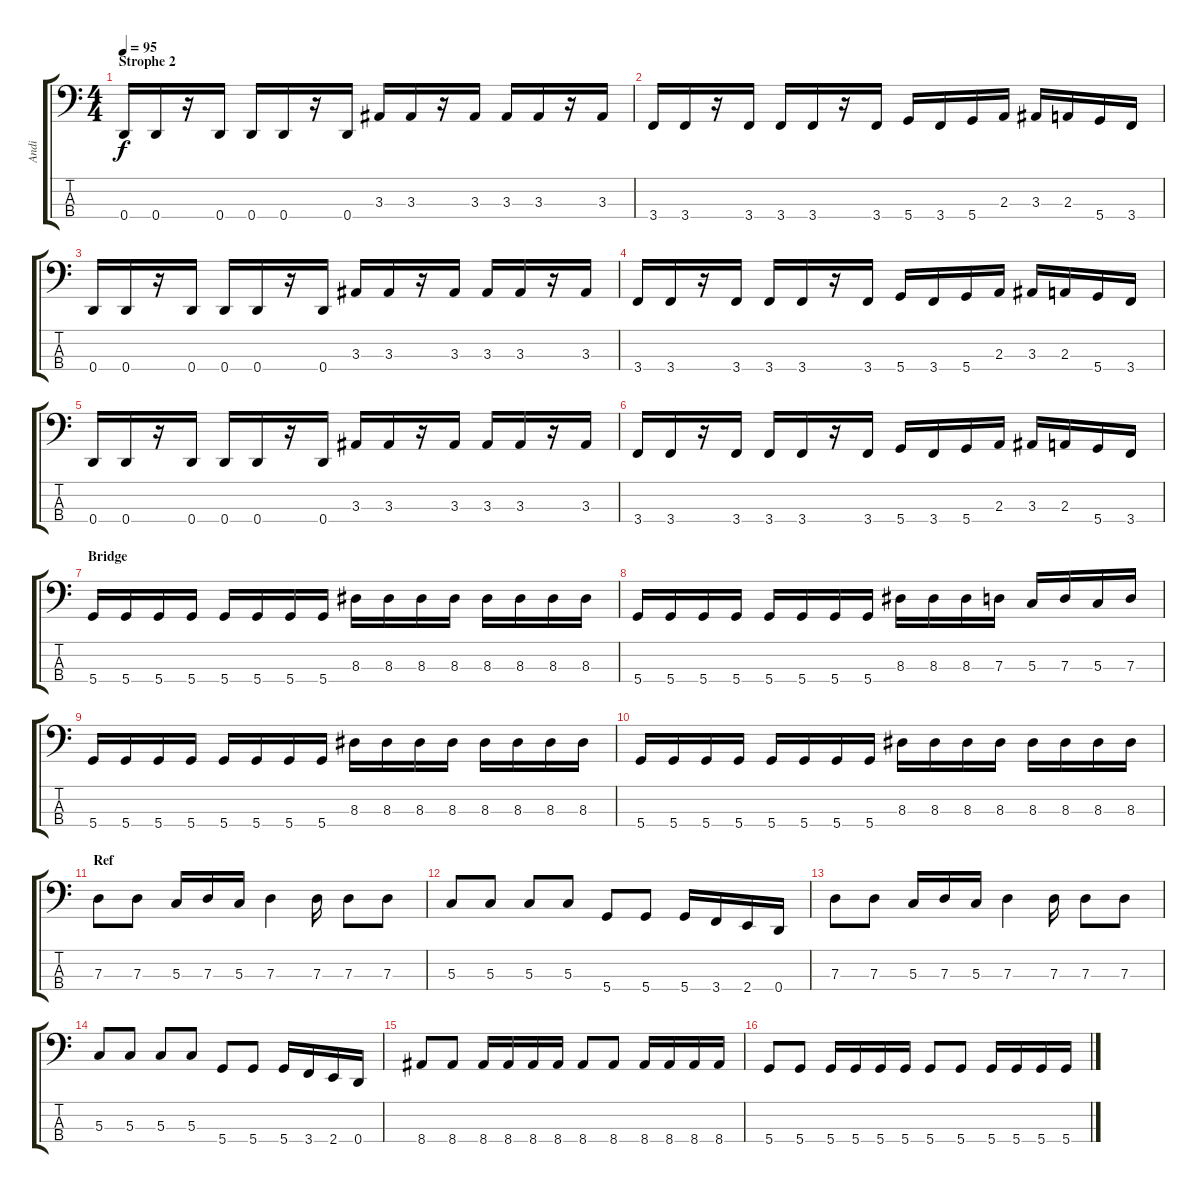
\track ("Andi" "Andi") {instrument electricbasspick}
\staff {score tabs}
\tuning (F2 C2 G1 D1) {hide}
\ts (4 4)
\section ("" "Strophe 2")
\tempo 95
\clef f4
\ks c
0.4.16{dy f} 0.4.16 r.16 0.4.16 0.4.16 0.4.16 r.16 0.4.16 3.3.16 3.3.16 r.16 3.3.16 3.3.16 3.3.16 r.16 3.3.16 |
3.4.16 3.4.16 r.16 3.4.16 3.4.16 3.4.16 r.16 3.4.16 5.4.16 3.4.16 5.4.16 2.3.16 3.3.16 2.3.16 5.4.16 3.4.16 |
0.4.16 0.4.16 r.16 0.4.16 0.4.16 0.4.16 r.16 0.4.16 3.3.16 3.3.16 r.16 3.3.16 3.3.16 3.3.16 r.16 3.3.16 |
3.4.16 3.4.16 r.16 3.4.16 3.4.16 3.4.16 r.16 3.4.16 5.4.16 3.4.16 5.4.16 2.3.16 3.3.16 2.3.16 5.4.16 3.4.16 |
0.4.16 0.4.16 r.16 0.4.16 0.4.16 0.4.16 r.16 0.4.16 3.3.16 3.3.16 r.16 3.3.16 3.3.16 3.3.16 r.16 3.3.16 |
3.4.16 3.4.16 r.16 3.4.16 3.4.16 3.4.16 r.16 3.4.16 5.4.16 3.4.16 5.4.16 2.3.16 3.3.16 2.3.16 5.4.16 3.4.16 |
\section ("" "Bridge")
5.4.16 5.4.16 5.4.16 5.4.16 5.4.16 5.4.16 5.4.16 5.4.16 8.3.16 8.3.16 8.3.16 8.3.16 8.3.16 8.3.16 8.3.16 8.3.16 |
5.4.16 5.4.16 5.4.16 5.4.16 5.4.16 5.4.16 5.4.16 5.4.16 8.3.16 8.3.16 8.3.16 7.3.16 5.3.16 7.3.16 5.3.16 7.3.16 |
5.4.16 5.4.16 5.4.16 5.4.16 5.4.16 5.4.16 5.4.16 5.4.16 8.3.16 8.3.16 8.3.16 8.3.16 8.3.16 8.3.16 8.3.16 8.3.16 |
5.4.16 5.4.16 5.4.16 5.4.16 5.4.16 5.4.16 5.4.16 5.4.16 8.3.16 8.3.16 8.3.16 8.3.16 8.3.16 8.3.16 8.3.16 8.3.16 |
\section ("" "Ref")
7.3.8 7.3.8 5.3.16 7.3.16 5.3.16 7.3.4 7.3.16 7.3.8 7.3.8 |
5.3.8 5.3.8 5.3.8 5.3.8 5.4.8 5.4.8 5.4.16 3.4.16 2.4.16 0.4.16 |
7.3.8 7.3.8 5.3.16 7.3.16 5.3.16 7.3.4 7.3.16 7.3.8 7.3.8 |
5.3.8 5.3.8 5.3.8 5.3.8 5.4.8 5.4.8 5.4.16 3.4.16 2.4.16 0.4.16 |
8.4.8 8.4.8 8.4.16 8.4.16 8.4.16 8.4.16 8.4.8 8.4.8 8.4.16 8.4.16 8.4.16 8.4.16 |
5.4.8 5.4.8 5.4.16 5.4.16 5.4.16 5.4.16 5.4.8 5.4.8 5.4.16 5.4.16 5.4.16 5.4.16
